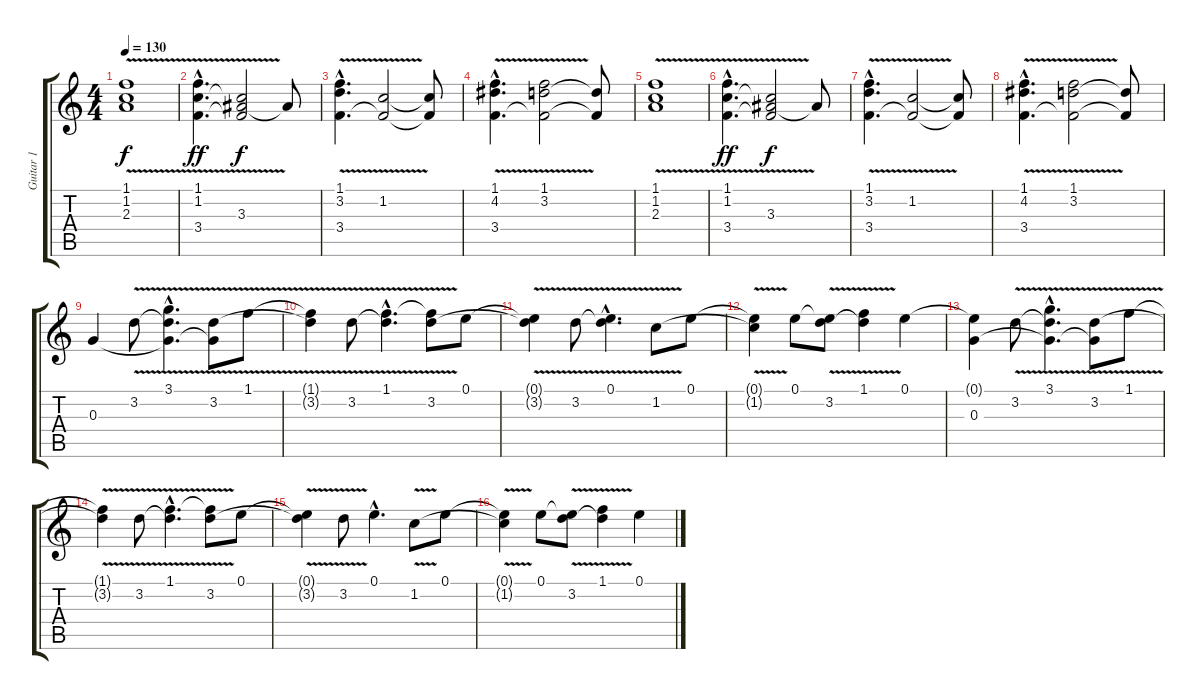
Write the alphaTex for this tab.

\track ("Guitar 1" "Guitar 1") {instrument overdrivenguitar}
\staff {score tabs}
\tuning (E4 B3 G3 D3 A2 E2) {hide}
\ts (4 4)
\tempo 130
\clef g2
\ks c
(1.1{v} 1.2{v} 2.3{v}).1{dy f} |
(1.1{v hac} 1.2{v hac} 3.4{v hac}).4{d dy ff} (1.2{t} 3.3 3.4{t}).2{dy f} 3.3{t}.8 |
(1.1{v hac} 3.2{v hac} 3.4{v hac}).4{d} (1.2 3.4{t}).2 (1.2{t} 3.4{t}).8 |
(1.1{v hac} 4.2{hac} 3.4{v hac}).4{d} (1.1 3.2 3.4{t}).2 (3.2{t} 3.4{t}).8 |
(1.1{v} 1.2{v} 2.3{v}).1 |
(1.1{v hac} 1.2{v hac} 3.4{v hac}).4{d dy ff} (1.2{t} 3.3 3.4{t}).2{dy f} 3.3{t}.8 |
(1.1{v hac} 3.2{v hac} 3.4{v hac}).4{d} (1.2 3.4{t}).2 (1.2{t} 3.4{t}).8 |
(1.1{v hac} 4.2{v hac} 3.4{v hac}).4{d} (1.1 3.2 3.4{t}).2 (3.2{t} 3.4{t}).8 |
0.3.4 3.2{v}.8 (3.1{v hac} 3.2{hac t} 0.3{hac t}).4{d} (3.2{v} 0.3{t}).8 1.1{v}.8 |
(1.1{t} 3.2{t}).4 3.2{v}.8 (1.1{v hac} 3.2{hac t}).4{d} (1.1{t} 3.2{v}).8 0.1.8 |
(0.1{t} 3.2{t}).4 3.2{v}.8 (0.1{hac} 3.2{hac t}).4{d} 1.2{v}.8 0.1.8 |
(0.1{t} 1.2{t}).4 0.1.8 (0.1{t} 3.2{v}).8 (1.1{v} 3.2{t}).4 0.1.4 |
(0.1{t} 0.3).4 3.2{v}.8 (3.1{v hac} 3.2{hac t} 0.3{hac t}).4{d} (3.2{v} 0.3{t}).8 1.1{v}.8 |
(1.1{t} 3.2{t}).4 3.2{v}.8 (1.1{v hac} 3.2{hac t}).4{d} (1.1{t} 3.2{v}).8 0.1.8 |
(0.1{t} 3.2{t}).4 3.2{v}.8 0.1{hac}.4{d} 1.2{v}.8 0.1.8 |
(0.1{t} 1.2{t}).4 0.1.8 (0.1{t} 3.2{v}).8 (1.1{v} 3.2{t}).4 0.1.4
